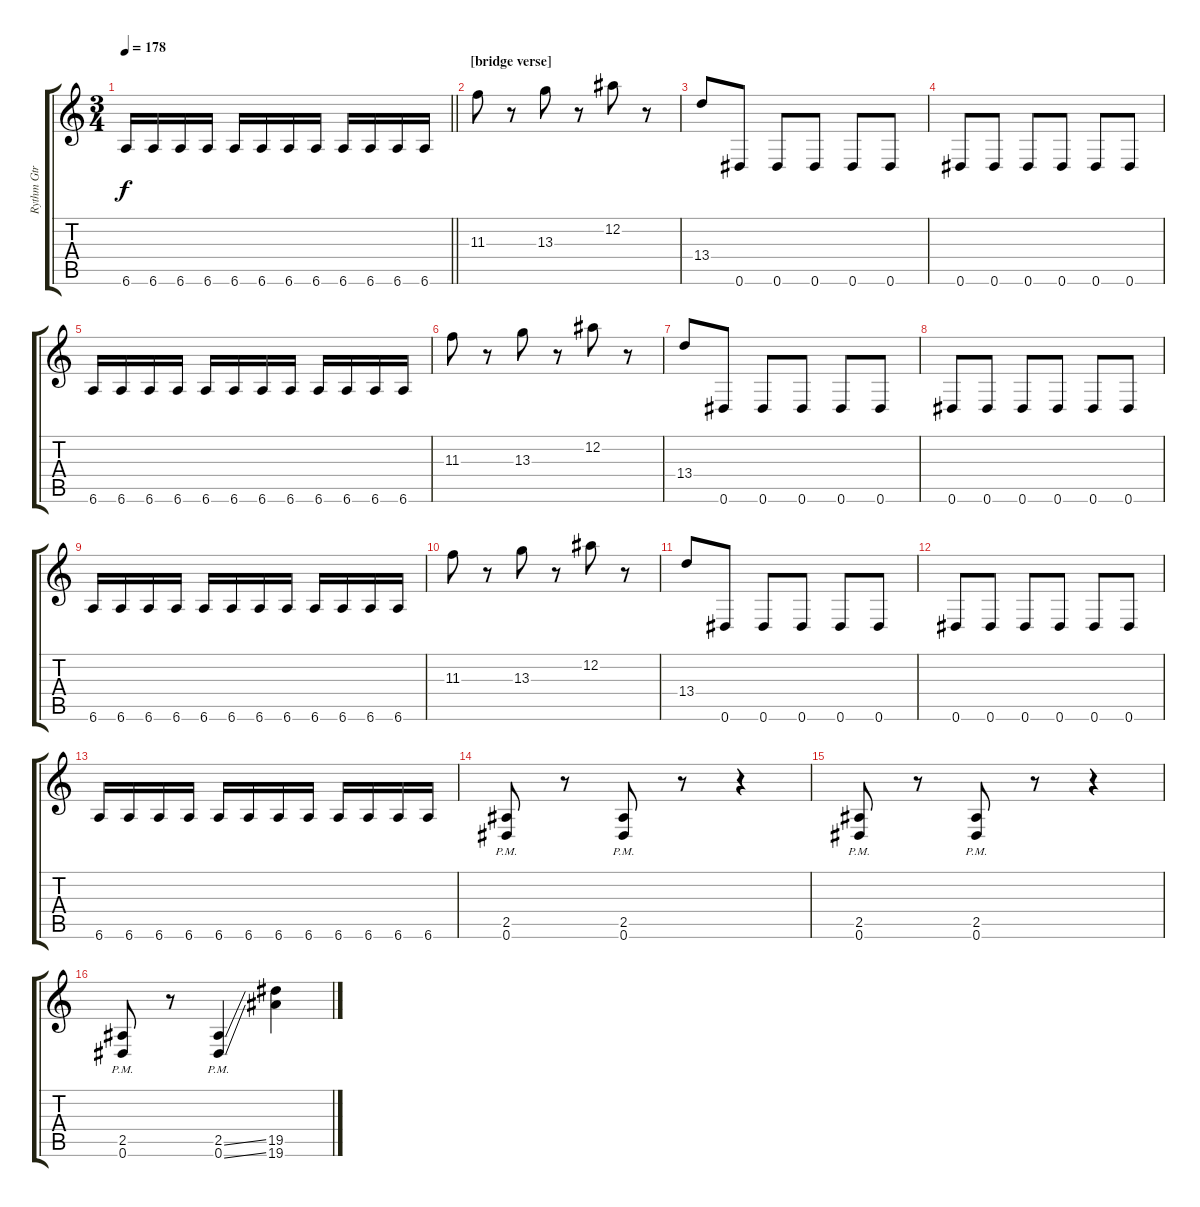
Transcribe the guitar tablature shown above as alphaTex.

\track ("Rythm Gtr" "Rythm Gtr") {instrument acousticguitarnylon}
\staff {score tabs}
\tuning (Eb4 Bb3 Gb3 Db3 Ab2 Eb2) {hide}
\ts (3 4)
\tempo 178
\clef g2
\barLineRight lightlight
\ks c
6.6.16{dy f} 6.6.16 6.6.16 6.6.16 6.6.16 6.6.16 6.6.16 6.6.16 6.6.16 6.6.16 6.6.16 6.6.16 |
\section ("" "[bridge verse]")
11.3.8 r.8 13.3.8 r.8 12.2.8 r.8 |
13.4.8 0.6.8 0.6.8 0.6.8 0.6.8 0.6.8 |
0.6.8 0.6.8 0.6.8 0.6.8 0.6.8 0.6.8 |
6.6.16 6.6.16 6.6.16 6.6.16 6.6.16 6.6.16 6.6.16 6.6.16 6.6.16 6.6.16 6.6.16 6.6.16 |
11.3.8 r.8 13.3.8 r.8 12.2.8 r.8 |
13.4.8 0.6.8 0.6.8 0.6.8 0.6.8 0.6.8 |
0.6.8 0.6.8 0.6.8 0.6.8 0.6.8 0.6.8 |
6.6.16 6.6.16 6.6.16 6.6.16 6.6.16 6.6.16 6.6.16 6.6.16 6.6.16 6.6.16 6.6.16 6.6.16 |
11.3.8 r.8 13.3.8 r.8 12.2.8 r.8 |
13.4.8 0.6.8 0.6.8 0.6.8 0.6.8 0.6.8 |
0.6.8 0.6.8 0.6.8 0.6.8 0.6.8 0.6.8 |
6.6.16 6.6.16 6.6.16 6.6.16 6.6.16 6.6.16 6.6.16 6.6.16 6.6.16 6.6.16 6.6.16 6.6.16 |
(2.5 0.6{pm}).8 r.8 (2.5 0.6{pm}).8 r.8 r.4 |
(2.5 0.6{pm}).8 r.8 (2.5 0.6{pm}).8 r.8 r.4 |
(2.5 0.6{pm}).8 r.8 (2.5{ss} 0.6{ss pm}).4 (19.5 19.6).4
